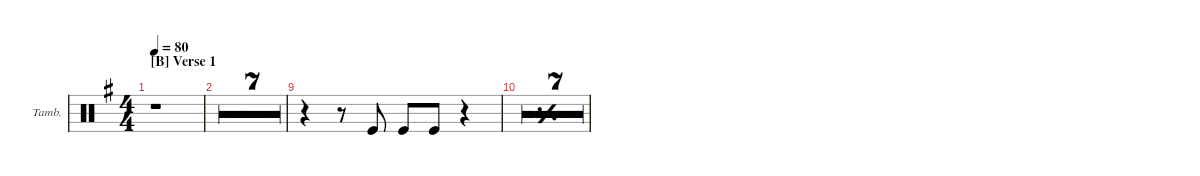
\hideDynamics
\bracketExtendMode nobrackets
\firstSystemTrackNameOrientation horizontal
\otherSystemsTrackNameOrientation horizontal
\track ("Tambourine" "Tamb.") {multiBarRest instrument percussion}
\staff {score}
\articulation defaults
\ts (4 4)
\section ("B" "Verse 1")
\tempo 80
\clef neutral
\ks g
r.1{dy mf} |
r.1 |
r.1 |
r.1 |
r.1 |
r.1 |
r.1 |
r.1 |
r.4 r.8 "Kick (hit)".8 "Kick (hit)".8 "Kick (hit)".8 r.4 |
\simile simple
|
\simile firstofdouble
|
\simile secondofdouble
|
\simile firstofdouble
|
\simile secondofdouble
|
\simile simple
|
\simile none
r.1
